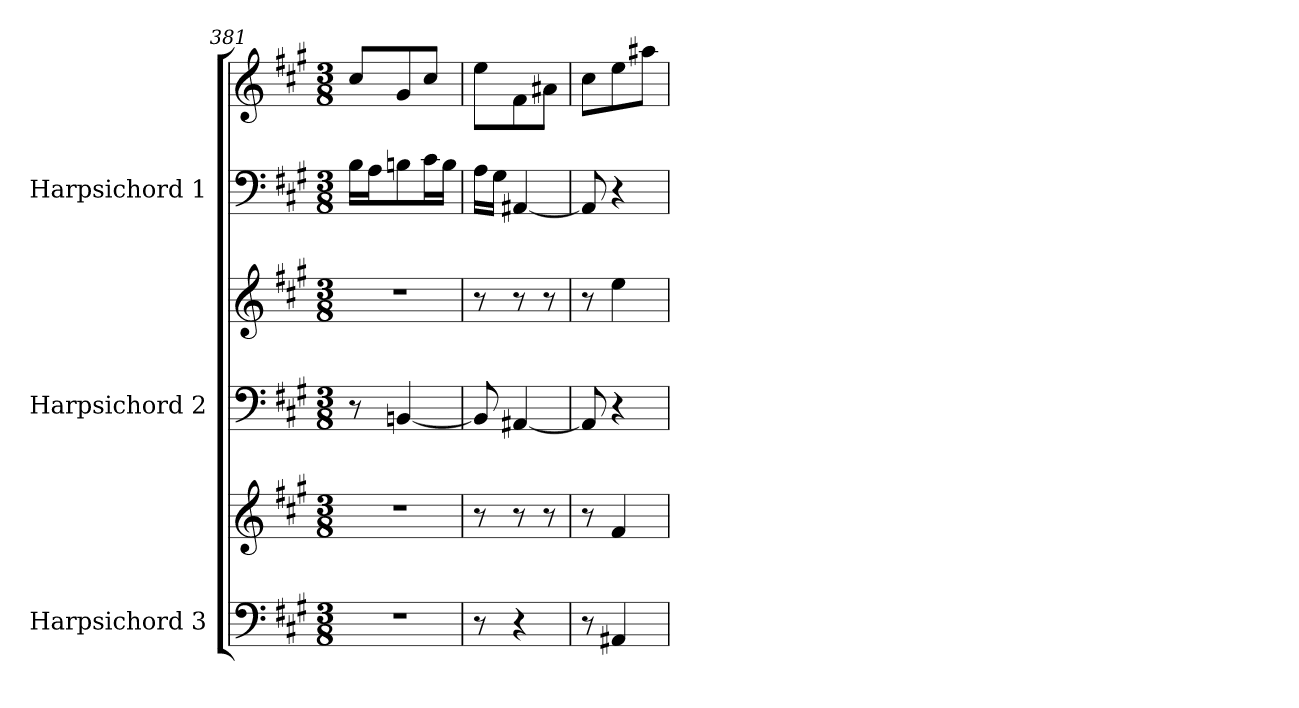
**kern	**kern	**kern	**kern	**kern	**kern
*part3	*part3	*part2	*part2	*part1	*part1
*staff6	*staff5	*staff4	*staff3	*staff2	*staff1
*I"Harpsichord 3	*	*I"Harpsichord 2	*	*I"Harpsichord 1	*
*I'Hp	*	*I'Hp	*	*I'Hp	*
*clefF4	*clefG2	*clefF4	*clefG2	*clefF4	*clefG2
*k[f#c#g#]	*k[f#c#g#]	*k[f#c#g#]	*k[f#c#g#]	*k[f#c#g#]	*k[f#c#g#]
*M3/8	*M3/8	*M3/8	*M3/8	*M3/8	*M3/8
=381	=381	=381	=381	=381	=381
4.r	4.r	8r	4.r	16B\LL	8cc#/L
.	.	.	.	16A\J	.
.	.	[4BBn/	.	8Bn\	8g#/
.	.	.	.	16c#\L	8cc#/J
.	.	.	.	16B\JJ	.
=382	=382	=382	=382	=382	=382
8r	8r	8BBn/]	8r	16A\LL	8ee\L
.	.	.	.	16G#\JJ	.
4r	8r	[4AA#X/	8r	[4AA#X/	8f#\
.	8r	.	8r	.	8a#X\J
=383	=383	=383	=383	=383	=383
8r	8r	8AA#/]	8r	8AA#/]	8cc#\L
4AA#X/	4f#/	4r	4ee\	4r	8ee\
.	.	.	.	.	8aa#X\J
=	=	=	=	=	=
*-	*-	*-	*-	*-	*-
